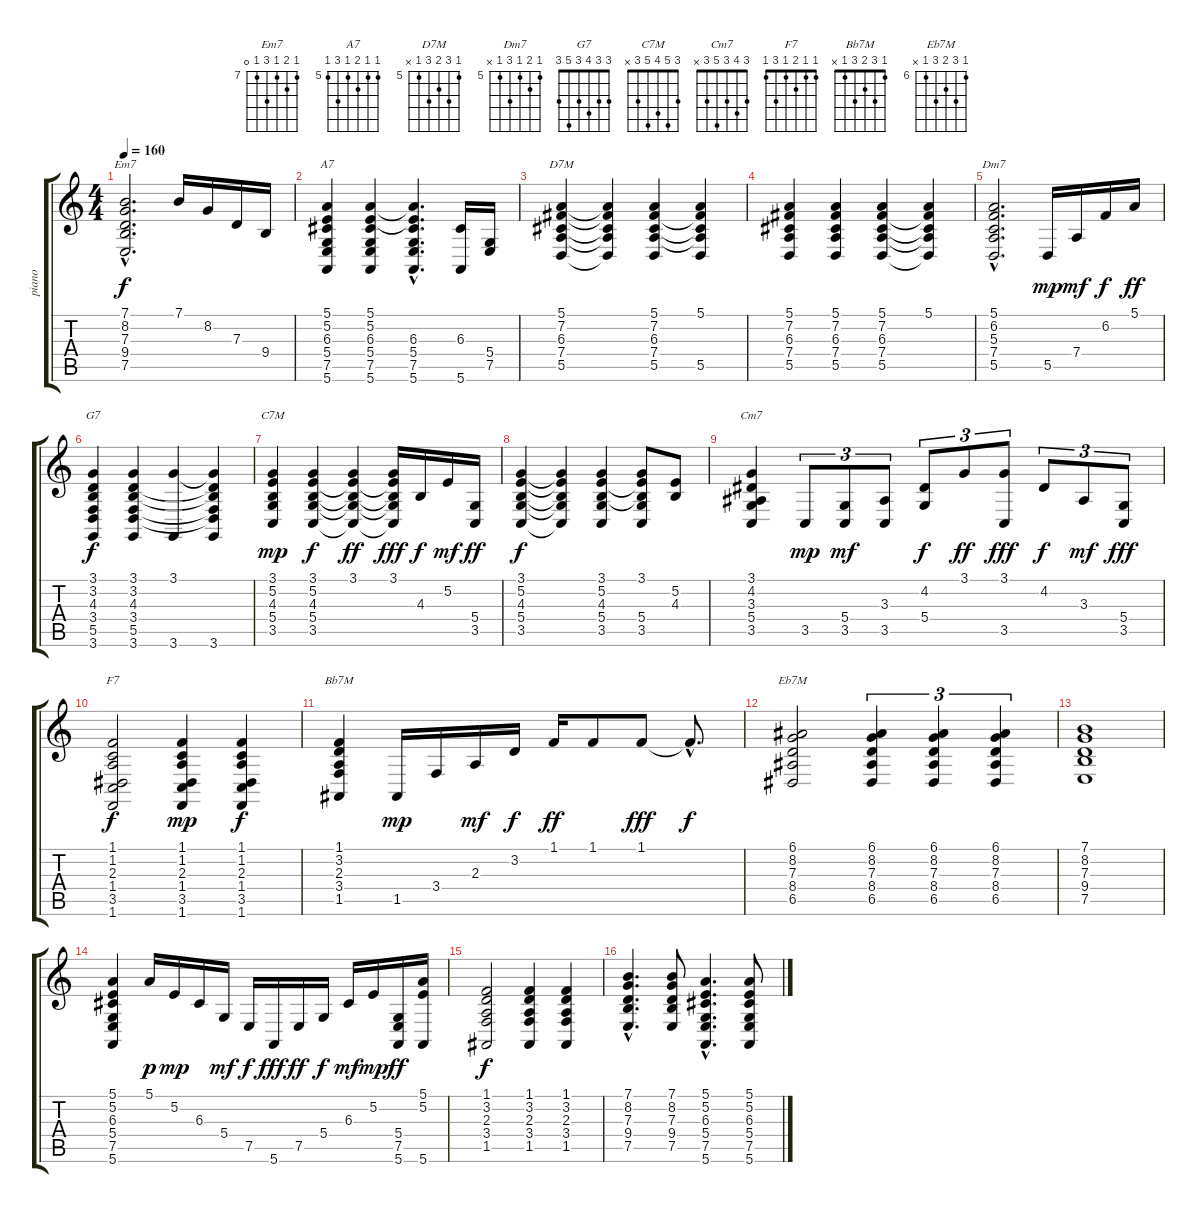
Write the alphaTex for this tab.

\track ("piano" "piano") {instrument acousticgrandpiano}
\staff {score tabs}
\tuning (E4 B3 G3 D3 A2 E2) {hide}
\chord ("Em7" 7 8 7 9 7 0) {firstfret 7}
\chord ("A7" 5 5 6 5 7 5) {firstfret 5}
\chord ("D7M" 5 7 6 7 5 x) {firstfret 5}
\chord ("Dm7" 5 6 5 7 5 x) {firstfret 5}
\chord ("G7" 3 3 4 3 5 3)
\chord ("C7M" 3 5 4 5 3 x)
\chord ("Cm7" 3 4 3 5 3 x)
\chord ("F7" 1 1 2 1 3 1)
\chord ("Bb7M" 1 3 2 3 1 x)
\chord ("Eb7M" 6 8 7 8 6 x) {firstfret 6}
\ts (4 4)
\tempo 160
\clef g2
\ks c
(7.1{hac} 8.2{hac} 7.3{hac} 9.4{hac} 7.5{hac}).2{d ch "Em7" dy f instrument acousticgrandpiano} 7.1.16 8.2.16 7.3.16 9.4.16 |
(5.1 5.2 6.3 5.4 7.5 5.6).4{ch "A7"} (5.1 5.2 6.3 5.4 7.5 5.6).4 (5.1{hac t} 5.2{hac t} 6.3{hac} 5.4{hac} 7.5{hac} 5.6{hac}).4{d} (6.3 5.6).16 (5.4 7.5).16 |
(5.1 7.2 6.3 7.4 5.5).4{ch "D7M"} (5.1{t} 7.2{t} 6.3{t} 7.4{t} 5.5{t}).4 (5.1 7.2 6.3 7.4 5.5).4 (5.1 7.2{t} 6.3{t} 7.4{t} 5.5).4 |
(5.1 7.2 6.3 7.4 5.5).4 (5.1 7.2 6.3 7.4 5.5).4 (5.1 7.2 6.3 7.4 5.5).4 (5.1 7.2{t} 6.3{t} 7.4{t} 5.5{t}).4 |
(5.1{hac} 6.2{hac} 5.3{hac} 7.4{hac} 5.5{hac}).2{d ch "Dm7"} 5.5.16{dy mp} 7.4.16{dy mf} 6.2.16{dy f} 5.1.16{dy ff} |
(3.1 3.2 4.3 3.4 5.5 3.6).4{ch "G7" dy f} (3.1 3.2 4.3 3.4 5.5 3.6).4 (3.1 3.6).4 (3.1{t} 3.2{t} 4.3{t} 3.4{t} 5.5{t} 3.6).4 |
(3.1 5.2 4.3 5.4 3.5).4{ch "C7M" dy mp} (3.1 5.2 4.3 5.4 3.5).4{dy f} (3.1 5.2{t} 4.3{t} 5.4{t} 3.5{t}).4{dy ff} (3.1 5.2{t} 4.3{t} 5.4{t} 3.5{t}).16{dy fff} 4.3.16{dy f} 5.2.16{dy mf} (5.4 3.5).16{dy ff} |
(3.1 5.2 4.3 5.4 3.5).4{dy f} (3.1{t} 5.2{t} 4.3{t} 5.4{t} 3.5{t}).4 (3.1 5.2 4.3 5.4 3.5).4 (3.1 5.2{t} 4.3{t} 5.4 3.5).8 (5.2 4.3).8 |
(3.1 4.2 3.3 5.4 3.5).4{ch "Cm7"} 3.5.8{tu (3 2) dy mp} (5.4 3.5).8{tu (3 2) dy mf} (3.3 3.5).8{tu (3 2)} (4.2 5.4).8{tu (3 2) dy f} 3.1.8{tu (3 2) dy ff} (3.1 3.5).8{tu (3 2) dy fff} 4.2.8{tu (3 2) dy f} 3.3.8{tu (3 2) dy mf} (5.4 3.5).8{tu (3 2) dy fff} |
(1.1 1.2 2.3 1.4 3.5 1.6).2{ch "F7" dy f} (1.1 1.2 2.3 1.4 3.5 1.6).4{dy mp} (1.1 1.2 2.3 1.4 3.5 1.6).4{dy f} |
(1.1 3.2 2.3 3.4 1.5).4{ch "Bb7M"} 1.5.16{dy mp} 3.4.16 2.3.16{dy mf} 3.2.16{dy f} 1.1.16{dy ff} 1.1.8 1.1.8{dy fff} 1.1{hac t}.8{d dy f} |
(6.1 8.2 7.3 8.4 6.5).2{ch "Eb7M"} (6.1 8.2 7.3 8.4 6.5).4{tu (3 2)} (6.1 8.2 7.3 8.4 6.5).4{tu (3 2)} (6.1 8.2 7.3 8.4 6.5).4{tu (3 2)} |
(7.1 8.2 7.3 9.4 7.5).1 |
(5.1 5.2 6.3 5.4 7.5 5.6).4 5.1.16{dy p} 5.2.16{dy mp} 6.3.16 5.4.16{dy mf} 7.5.16{dy f} 5.6.16{dy fff} 7.5.16{dy ff} 5.4.16{dy f} 6.3.16{dy mf} 5.2.16{dy mp} (5.4 7.5 5.6).16{dy ff} (5.1 5.2 5.6).16 |
(1.1 3.2 2.3 3.4 1.5).2{dy f} (1.1 3.2 2.3 3.4 1.5).4 (1.1 3.2 2.3 3.4 1.5).4 |
(7.1{hac} 8.2{hac} 7.3{hac} 9.4{hac} 7.5{hac}).4{d} (7.1 8.2 7.3 9.4 7.5).8 (5.1{hac} 5.2{hac} 6.3{hac} 5.4{hac} 7.5{hac} 5.6{hac}).4{d} (5.1 5.2 6.3 5.4 7.5 5.6).8
